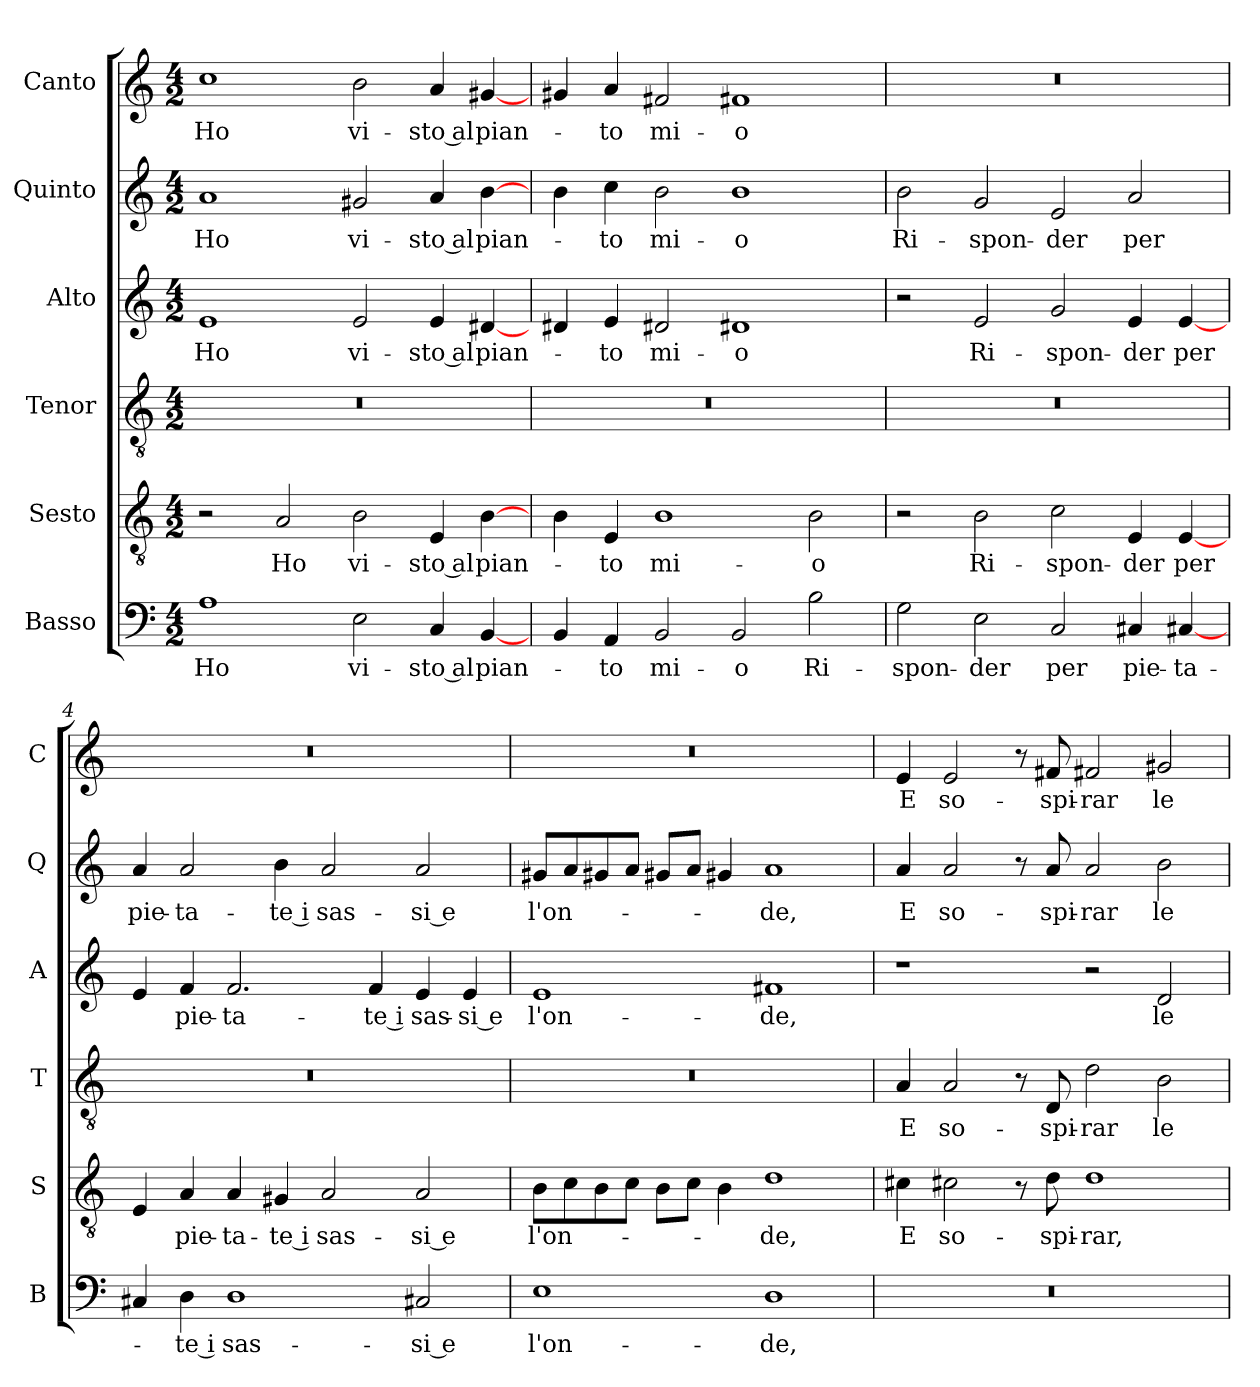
**kern	**text	**kern	**text	**kern	**text	**kern	**text	**kern	**text	**kern	**text
*part6	*part6	*part5	*part5	*part4	*part4	*part3	*part3	*part2	*part2	*part1	*part1
*staff6	*staff6	*staff5	*staff5	*staff4	*staff4	*staff3	*staff3	*staff2	*staff2	*staff1	*staff1
*I"Basso	*	*I"Sesto	*	*I"Tenor	*	*I"Alto	*	*I"Quinto	*	*I"Canto	*
*I'B	*	*I'S	*	*I'T	*	*I'A	*	*I'Q	*	*I'C	*
*clefF4	*	*clefGv2	*	*clefGv2	*	*clefG2	*	*clefG2	*	*clefG2	*
*k[]	*	*k[]	*	*k[]	*	*k[]	*	*k[]	*	*k[]	*
*C:	*	*C:	*	*C:	*	*C:	*	*C:	*	*C:	*
*M4/2	*	*M4/2	*	*M4/2	*	*M4/2	*	*M4/2	*	*M4/2	*
=1	=1	=1	=1	=1	=1	=1	=1	=1	=1	=1	=1
1A	Ho	2r	.	0r	.	1e	Ho	1a	Ho	1cc	Ho
.	.	2A	Ho	.	.	.	.	.	.	.	.
2E	vi-	2B	vi-	.	.	2e	vi-	2g#X	vi-	2b	vi-
4C	-sto al	4E	-sto al	.	.	4e	-sto al	4a	-sto al	4a	-sto al
[4BB	pian-	[4B	pian-	.	.	[4d#X	pian-	[4b	pian-	[4g#X	pian-
=2	=2	=2	=2	=2	=2	=2	=2	=2	=2	=2	=2
4BB	.	4B	.	0r	.	4d#X	.	4b	.	4g#X	.
4AA	-to	4E	-to	.	.	4e	-to	4cc	-to	4a	-to
2BB	mi-	1B	mi-	.	.	2d#X	mi-	2b	mi-	2f#X	mi-
2BB	-o	.	.	.	.	1d#X	-o	1b	-o	1f#X	-o
2B	Ri-	2B	-o	.	.	.	.	.	.	.	.
=3	=3	=3	=3	=3	=3	=3	=3	=3	=3	=3	=3
2G	-spon-	2r	.	0r	.	2r	.	2b	Ri-	0r	.
2E	-der	2B	Ri-	.	.	2e	Ri-	2g	-spon-	.	.
2C	per	2c	-spon-	.	.	2g	-spon-	2e	-der	.	.
4C#X	pie-	4E	-der	.	.	4e	-der	2a	per	.	.
[4C#X	-ta-	[4E	per	.	.	[4e	per	.	.	.	.
=4	=4	=4	=4	=4	=4	=4	=4	=4	=4	=4	=4
4C#X	.	4E	.	0r	.	4e	.	4a	pie-	0r	.
4D	-te i	4A	pie-	.	.	4f	pie-	2a	-ta-	.	.
1D	sas-	4A	-ta-	.	.	2.f	-ta-	.	.	.	.
.	.	4G#X	-te i	.	.	.	.	4b	-te i	.	.
.	.	2A	sas-	.	.	.	.	2a	sas-	.	.
.	.	.	.	.	.	4f	-te i	.	.	.	.
2C#X	-si e	2A	-si e	.	.	4e	sas-	2a	-si e	.	.
.	.	.	.	.	.	4e	-si e	.	.	.	.
=5	=5	=5	=5	=5	=5	=5	=5	=5	=5	=5	=5
1E	l'on-	8BL	l'on-	0r	.	1e	l'on-	8g#XL	l'on-	0r	.
.	.	8c	.	.	.	.	.	8a	.	.	.
.	.	8B	.	.	.	.	.	8g#X	.	.	.
.	.	8cJ	.	.	.	.	.	8aJ	.	.	.
.	.	8BL	.	.	.	.	.	8g#XL	.	.	.
.	.	8cJ	.	.	.	.	.	8aJ	.	.	.
.	.	4B	.	.	.	.	.	4g#X	.	.	.
1D	-de,	1d	-de,	.	.	1f#X	-de,	1a	-de,	.	.
=6	=6	=6	=6	=6	=6	=6	=6	=6	=6	=6	=6
0r	.	4c#X	E	4A	E	1r	.	4a	E	4e	E
.	.	2c#X	so-	2A	so-	.	.	2a	so-	2e	so-
.	.	8r	.	8r	.	.	.	8r	.	8r	.
.	.	8d	-spi-	8D	-spi-	.	.	8a	-spi-	8f#X	-spi-
.	.	1d	-rar,	2d	-rar	2r	.	2a	-rar	2f#X	-rar
.	.	.	.	2B	le	2d	le	2b	le	2g#X	le
=	=	=	=	=	=	=	=	=	=	=	=
*-	*-	*-	*-	*-	*-	*-	*-	*-	*-	*-	*-
